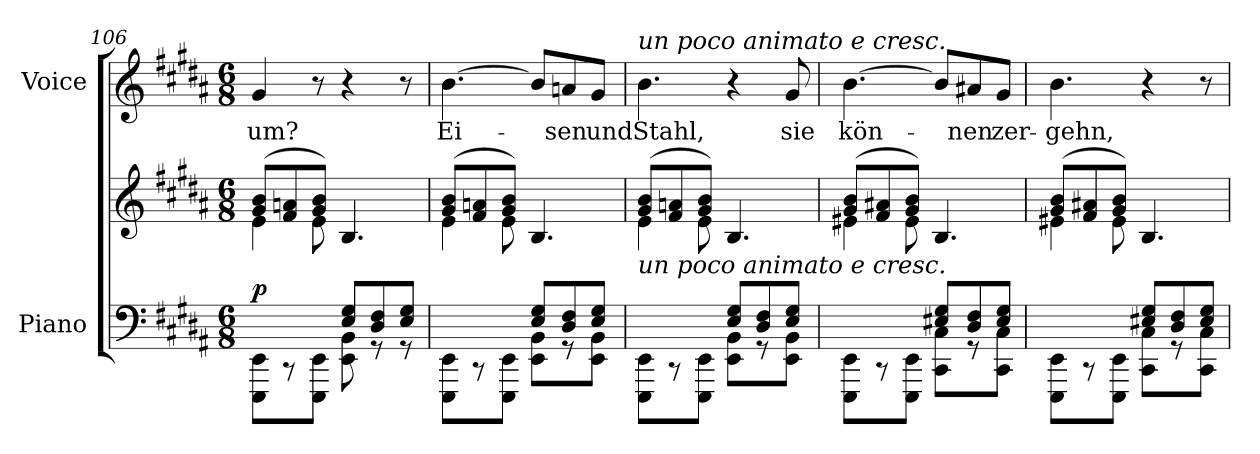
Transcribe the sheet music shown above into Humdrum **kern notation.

**kern	**kern	**dynam	**kern	**text
*part2	*part2	*part2	*part1	*part1
*staff3	*staff2	*staff2/3	*staff1	*staff1
*I"Piano	*	*	*I"Voice	*
*I'Pno	*	*	*	*
*clefF4	*clefG2	*	*clefG2	*
*k[f#c#g#d#a#]	*k[f#c#g#d#a#]	*	*k[f#c#g#d#a#]	*
*M6/8	*M6/8	*	*M6/8	*
=106	=106	=106	=106	=106
*^	*^	*	*	*
!	!	!	!	!LO:DY:a=2	!	!
8EEE\ 8EE\L	4.ryy	(8g#/ 8b/L	4e\	p	4g#/	um?
8r	.	8f#/ 8an/	.	.	.	.
8EEE\ 8EE\J	.	8g#/ 8b/J)	8e\	.	8r	.
8E/ 8G#/L	8EE\ 8BB\	4.B/	4.ryy	.	4r	.
8D#/ 8F#/	8r	.	.	.	.	.
8E/ 8G#/J	8r	.	.	.	8r	.
=107	=107	=107	=107	=107	=107	=107
8EEE\ 8EE\L	4.ryy	(8g#/ 8b/L	4e\	.	[4.b\	Ei-
8r	.	8f#/ 8an/	.	.	.	.
8EEE\ 8EE\J	.	8g#/ 8b/J)	8e\	.	.	.
8E/ 8G#/L	8EE\ 8BB\L	4.B/	4.ryy	.	8b/L]	.
8D#/ 8F#/	8r	.	.	.	8an/	-sen
8E/ 8G#/J	8EE\ 8BB\J	.	.	.	8g#/J	und
=108	=108	=108	=108	=108	=108	=108
!	!	!	!	!	!LO:TX:i:t=un  poco  animato  e  cresc.	!
!	!	!LO:TX:b:i:t=un  poco  animato  e  cresc.	!	!	!	!
8EEE\ 8EE\L	4.ryy	(8g#/ 8b/L	4e\	.	4.b\	Stahl,
8r	.	8f#/ 8an/	.	.	.	.
8EEE\ 8EE\J	.	8g#/ 8b/J)	8e\	.	.	.
8E/ 8G#/L	8EE\ 8BB\L	4.B/	4.ryy	.	4r	.
8D#/ 8F#/	8r	.	.	.	.	.
8E/ 8G#/J	8EE\ 8BB\J	.	.	.	8g#/	sie
=109	=109	=109	=109	=109	=109	=109
8EEE\ 8EE\L	4.ryy	(8g#/ 8b/L	4e#X\	.	[4.b\	kön-
8r	.	8f#/ 8a#X/	.	.	.	.
8EEE\ 8EE\J	.	8g#/ 8b/J)	8e#\	.	.	.
8E#X/ 8G#/L	8CC#\ 8C#\L	4.B/	4.ryy	.	8b/L]	.
8D#/ 8F#/	8r	.	.	.	8a#X/	-nen
8E#/ 8G#/J	8CC#\ 8C#\J	.	.	.	8g#/J	zer-
=110	=110	=110	=110	=110	=110	=110
8EEE\ 8EE\L	4.ryy	(8g#/ 8b/L	4e#X\	.	4.b\	-gehn,
8r	.	8f#/ 8a#X/	.	.	.	.
8EEE\ 8EE\J	.	8g#/ 8b/J)	8e#\	.	.	.
8E#X/ 8G#/L	8CC#\ 8C#\L	4.B/	4.ryy	.	4r	.
8D#/ 8F#/	8r	.	.	.	.	.
8E#/ 8G#/J	8CC#\ 8C#\J	.	.	.	8r	.
*v	*v	*	*	*	*	*
*	*v	*v	*	*	*
=	=	=	=	=
*-	*-	*-	*-	*-
